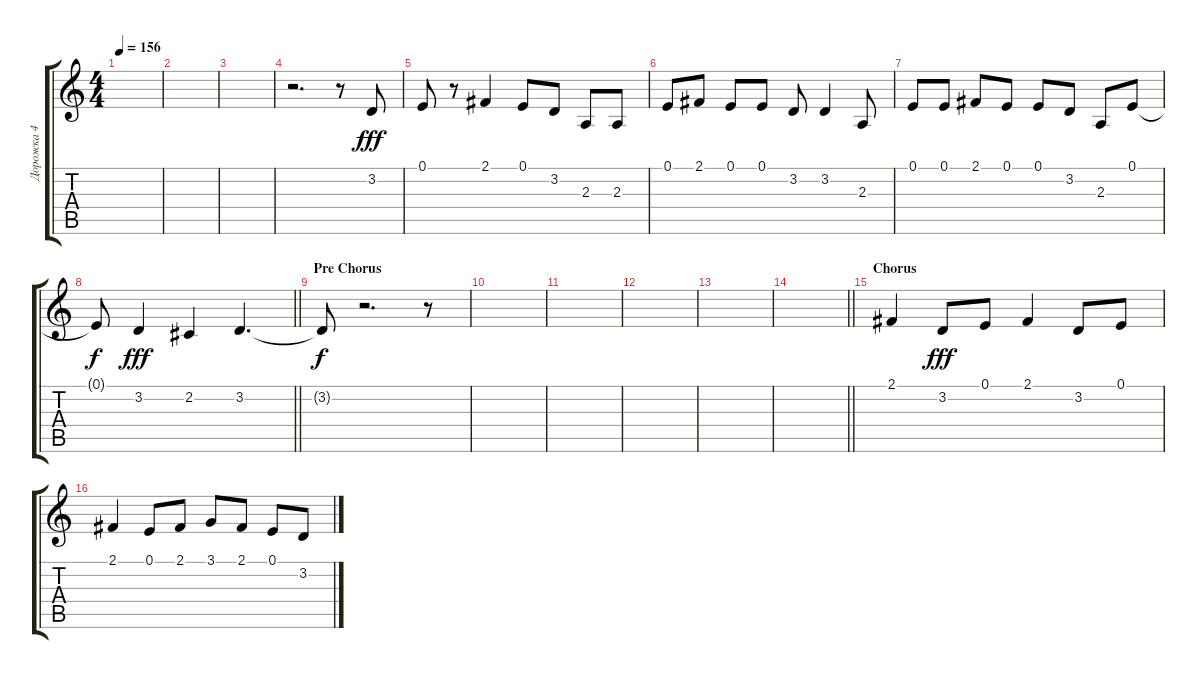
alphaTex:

\track ("Дорожка 4" "Дорожка 4") {instrument altosax}
\staff {score tabs}
\tuning (E4 B3 G3 D3 A2 E2) {hide}
\ts (4 4)
\tempo 156
\clef g2
\ks c
|
|
|
r.2{d} r.8 3.2.8{dy fff} |
0.1.8 r.8 2.1.4 0.1.8 3.2.8 2.3.8 2.3.8 |
0.1.8 2.1.8 0.1.8 0.1.8 3.2.8 3.2.4 2.3.8 |
0.1.8 0.1.8 2.1.8 0.1.8 0.1.8 3.2.8 2.3.8 0.1.8 |
\barLineRight lightlight
0.1{t}.8{dy f} 3.2.4{dy fff} 2.2.4 3.2.4{d} |
\section ("" "Pre Chorus")
3.2{t}.8{dy f} r.2{d} r.8 |
|
|
|
|
\barLineRight lightlight
|
\section ("" "Chorus")
2.1.4 3.2.8{dy fff} 0.1.8 2.1.4 3.2.8 0.1.8 |
2.1.4 0.1.8 2.1.8 3.1.8 2.1.8 0.1.8 3.2.8
